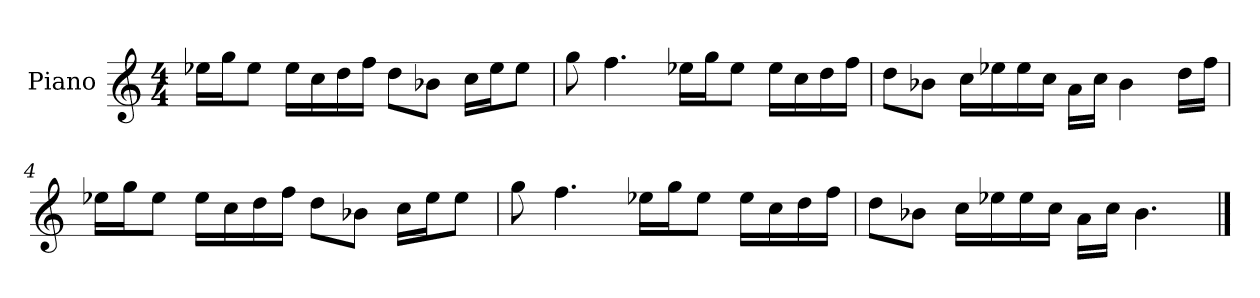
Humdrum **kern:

**kern
*part1
*staff1
*I"Piano
*I'P-no
*clefG2
*k[]
*M4/4
*MM90
=1
16ee-X\LL
16gg\J
8ee-\J
16ee-\LL
16cc\
16dd\
16ff\JJ
8dd\L
8b-X\J
16cc\LL
16ee-\J
8ee-\J
=2
8gg\
4.ff\
16ee-X\LL
16gg\J
8ee-\J
16ee-\LL
16cc\
16dd\
16ff\JJ
=3
8dd\L
8b-X\J
16cc\LL
16ee-X\
16ee-\
16cc\JJ
16a\LL
16cc\JJ
4b-\
16dd\LL
16ff\JJ
!!LO:LB:g=z
=4
16ee-X\LL
16gg\J
8ee-\J
16ee-\LL
16cc\
16dd\
16ff\JJ
8dd\L
8b-X\J
16cc\LL
16ee-\J
8ee-\J
=5
8gg\
4.ff\
16ee-X\LL
16gg\J
8ee-\J
16ee-\LL
16cc\
16dd\
16ff\JJ
=6
8dd\L
8b-X\J
16cc\LL
16ee-X\
16ee-\
16cc\JJ
16a\LL
16cc\JJ
4.b-\
==
*-
